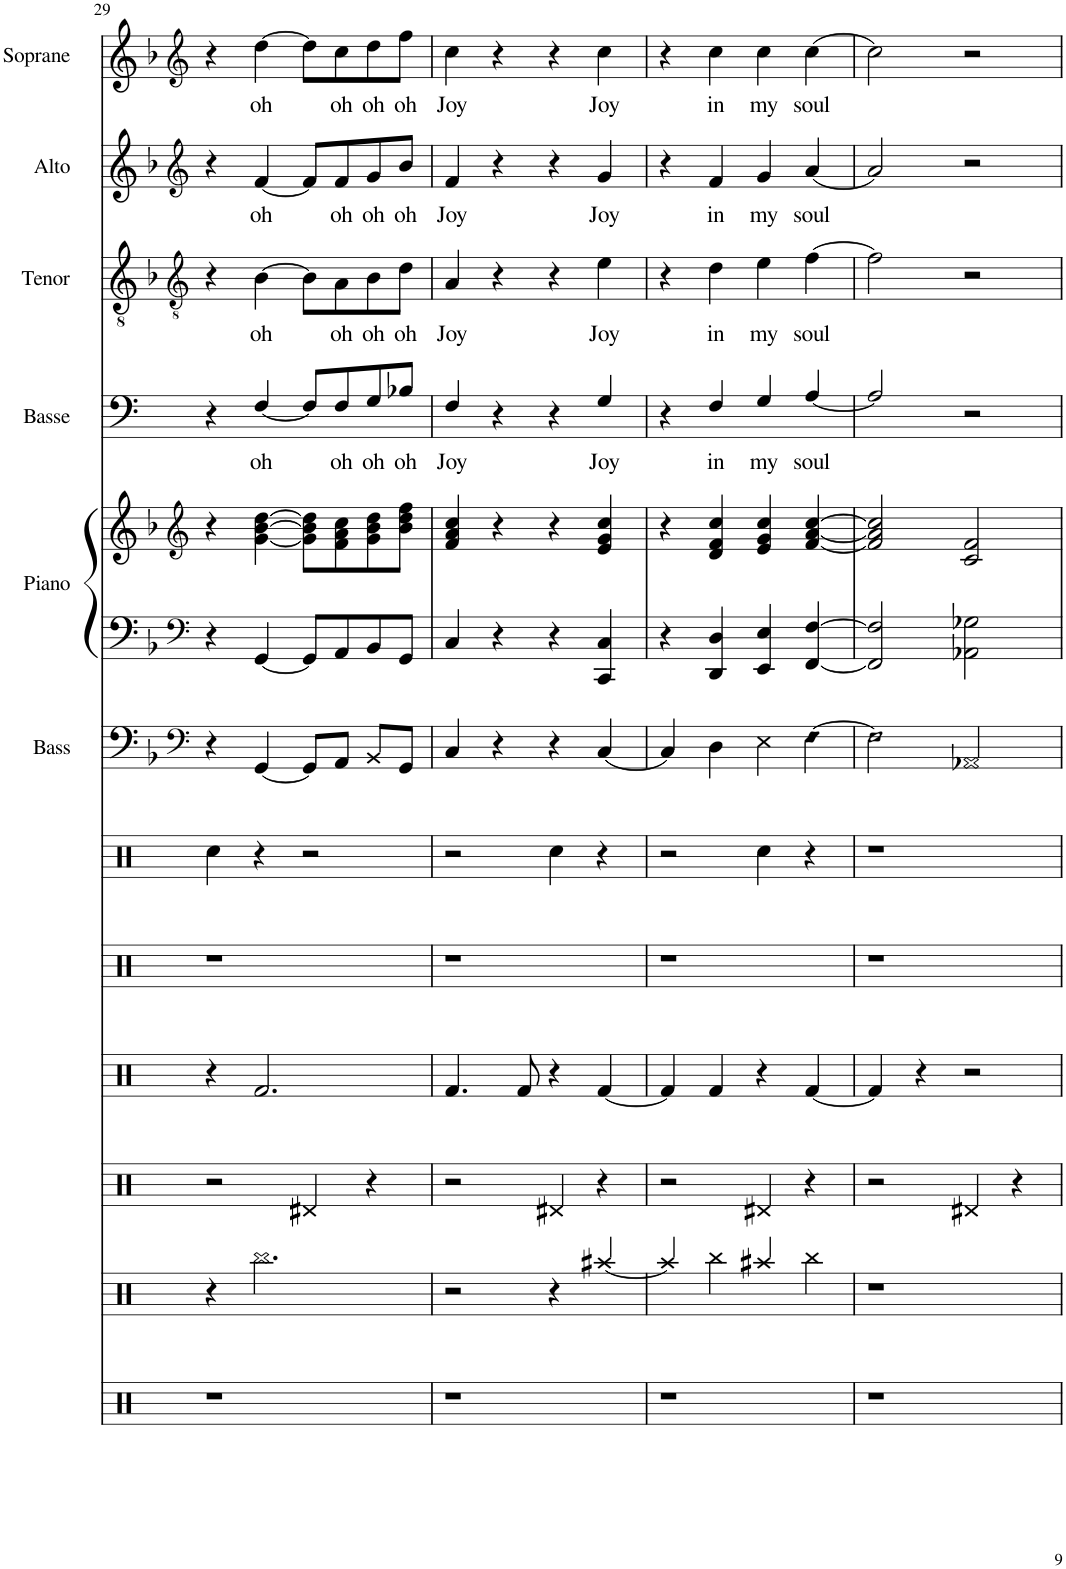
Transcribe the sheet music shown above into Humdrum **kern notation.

**kern	**kern	**kern	**kern	**kern	**kern	**kern	**kern	**kern	**kern	**text	**kern	**text	**kern	**text	**kern	**text
*part12	*part11	*part10	*part9	*part8	*part7	*part6	*part5	*part5	*part4	*part4	*part3	*part3	*part2	*part2	*part1	*part1
*staff13	*staff12	*staff11	*staff10	*staff9	*staff8	*staff7	*staff6	*staff5	*staff4	*staff4	*staff3	*staff3	*staff2	*staff2	*staff1	*staff1
*I"Acoustic Bass Drum	*I"Acoustic Bass Drum	*I"Acoustic Bass Drum	*I"Acoustic Bass Drum	*I"Acoustic Bass Drum	*I"Acoustic Bass Drum	*I"Basse acoustique	*I"Piano	*	*I"Bass	*	*I"Ténor	*	*I"Alto	*	*I"Soprano	*
*I'B Dr	*I'B Dr	*I'B Dr	*I'B Dr	*I'B Dr	*I'B Dr	*I'Bass	*I'Piano	*	*	*	*	*	*I'Alto	*	*	*
!!LO:PB:g=z
*clefF4	*clefF4	*clefF4	*clefFv4	*clefFv4	*clefFv4	*clefF4	*clefF4	*clefG2	*clefF4	*	*clefGv2	*	*clefG2	*	*clefG2	*
*k[]	*k[]	*k[]	*k[]	*k[]	*k[]	*k[b-]	*k[b-]	*k[b-]	*k[]	*	*k[b-]	*	*k[b-]	*	*k[b-]	*
*M4/4	*M4/4	*M4/4	*M4/4	*M4/4	*M4/4	*M4/4	*M4/4	*M4/4	*M4/4	*	*M4/4	*	*M4/4	*	*M4/4	*
=29	=29	=29	=29	=29	=29	=29	=29	=29	=29	=29	=29	=29	=29	=29	=29	=29
1r	4r	2r	4r	1r	4REE\	4r	4r	4r	4r	.	4r	.	4r	.	4r	.
!	!	!	!	!	!	!	!	!	!	!LO:LY:b	!	!LO:LY:b	!	!LO:LY:b	!	!LO:LY:b
.	2.Rd\	.	2.RAAA/	.	4r	[4GG/	[4GG/	[4g\ [4b-\ [4dd\	[4F/	oh	[4B-\	oh	[4f/	oh	[4dd\	oh
.	.	4RFF/	.	.	2r	8GG/L]	8GG/L]	8g\] 8b-\] 8dd\]L	8F/L]	.	8B-\L]	.	8f/L]	.	8dd\L]	.
!	!	!	!	!	!	!	!	!	!	!LO:LY:b	!	!LO:LY:b	!	!LO:LY:b	!	!LO:LY:b
.	.	.	.	.	.	8AA/J	8AA/	8f\ 8a\ 8cc\	8F/	oh	8A\	oh	8f/	oh	8cc\	oh
!	!	!	!	!	!	!	!	!	!	!LO:LY:b	!	!LO:LY:b	!	!LO:LY:b	!	!LO:LY:b
.	.	4r	.	.	.	8BB-/L	8BB-/	8g\ 8b-\ 8dd\	8G/	oh	8B-\	oh	8g/	oh	8dd\	oh
!	!	!	!	!	!	!	!	!	!	!LO:LY:b	!	!LO:LY:b	!	!LO:LY:b	!	!LO:LY:b
.	.	.	.	.	.	8GG/J	8GG/J	8b-\ 8dd\ 8ff\J	8B-X/J	oh	8d\J	oh	8b-/J	oh	8ff\J	oh
=30	=30	=30	=30	=30	=30	=30	=30	=30	=30	=30	=30	=30	=30	=30	=30	=30
!	!	!	!	!	!	!	!	!	!	!LO:LY:b	!	!LO:LY:b	!	!LO:LY:b	!	!LO:LY:b
1r	2r	2r	4.RAAA/	1r	2r	4C/	4C/	4f/ 4a/ 4cc/	4F/	Joy	4A/	Joy	4f/	Joy	4cc\	Joy
.	.	.	.	.	.	4r	4r	4r	4r	.	4r	.	4r	.	4r	.
.	.	.	8RAAA/	.	.	.	.	.	.	.	.	.	.	.	.	.
.	4r	4RFF/	4r	.	4REE\	4r	4r	4r	4r	.	4r	.	4r	.	4r	.
!	!	!	!	!	!	!	!	!	!	!LO:LY:b	!	!LO:LY:b	!	!LO:LY:b	!	!LO:LY:b
.	[4Rc/	4r	[4RAAA/	.	4r	[4C/	4CC/ 4C/	4e/ 4g/ 4cc/	4G/	Joy	4e\	Joy	4g/	Joy	4cc\	Joy
=31	=31	=31	=31	=31	=31	=31	=31	=31	=31	=31	=31	=31	=31	=31	=31	=31
1r	4Rc/]	2r	4RAAA/]	1r	2r	4C/]	4r	4r	4r	.	4r	.	4r	.	4r	.
!	!	!	!	!	!	!	!	!	!	!LO:LY:b	!	!LO:LY:b	!	!LO:LY:b	!	!LO:LY:b
.	4Rd\	.	4RAAA/	.	.	4D\	4DD/ 4D/	4d/ 4f/ 4cc/	4F/	in	4d\	in	4f/	in	4cc\	in
!	!	!	!	!	!	!	!	!	!	!LO:LY:b	!	!LO:LY:b	!	!LO:LY:b	!	!LO:LY:b
.	4Rc/	4RFF/	4r	.	4REE\	4E\	4EE/ 4E/	4e/ 4g/ 4cc/	4G/	my	4e\	my	4g/	my	4cc\	my
!	!	!	!	!	!	!LO:N:head=diamond	!	!	!	!LO:LY:b	!	!LO:LY:b	!	!LO:LY:b	!	!LO:LY:b
.	4Rd\	4r	[4RAAA/	.	4r	[4F\	[4FF/ [4F/	[4f/ [4a/ [4cc/	[4A/	soul	[4f\	soul	[4a/	soul	[4cc\	soul
=32	=32	=32	=32	=32	=32	=32	=32	=32	=32	=32	=32	=32	=32	=32	=32	=32
!	!	!	!	!	!	!LO:N:head=diamond	!	!	!	!	!	!	!	!	!	!
1r	1r	2r	4RAAA/]	1r	1r	2F\]	2FF/] 2F/]	2f/] 2a/] 2cc/]	2A/]	.	2f\]	.	2a/]	.	2cc\]	.
.	.	.	4r	.	.	.	.	.	.	.	.	.	.	.	.	.
.	.	4RFF/	2r	.	.	2AA-X/	2AA-X\ 2G-X\	2c/ 2f/	2r	.	2r	.	2r	.	2r	.
.	.	4r	.	.	.	.	.	.	.	.	.	.	.	.	.	.
=	=	=	=	=	=	=	=	=	=	=	=	=	=	=	=	=
*-	*-	*-	*-	*-	*-	*-	*-	*-	*-	*-	*-	*-	*-	*-	*-	*-
